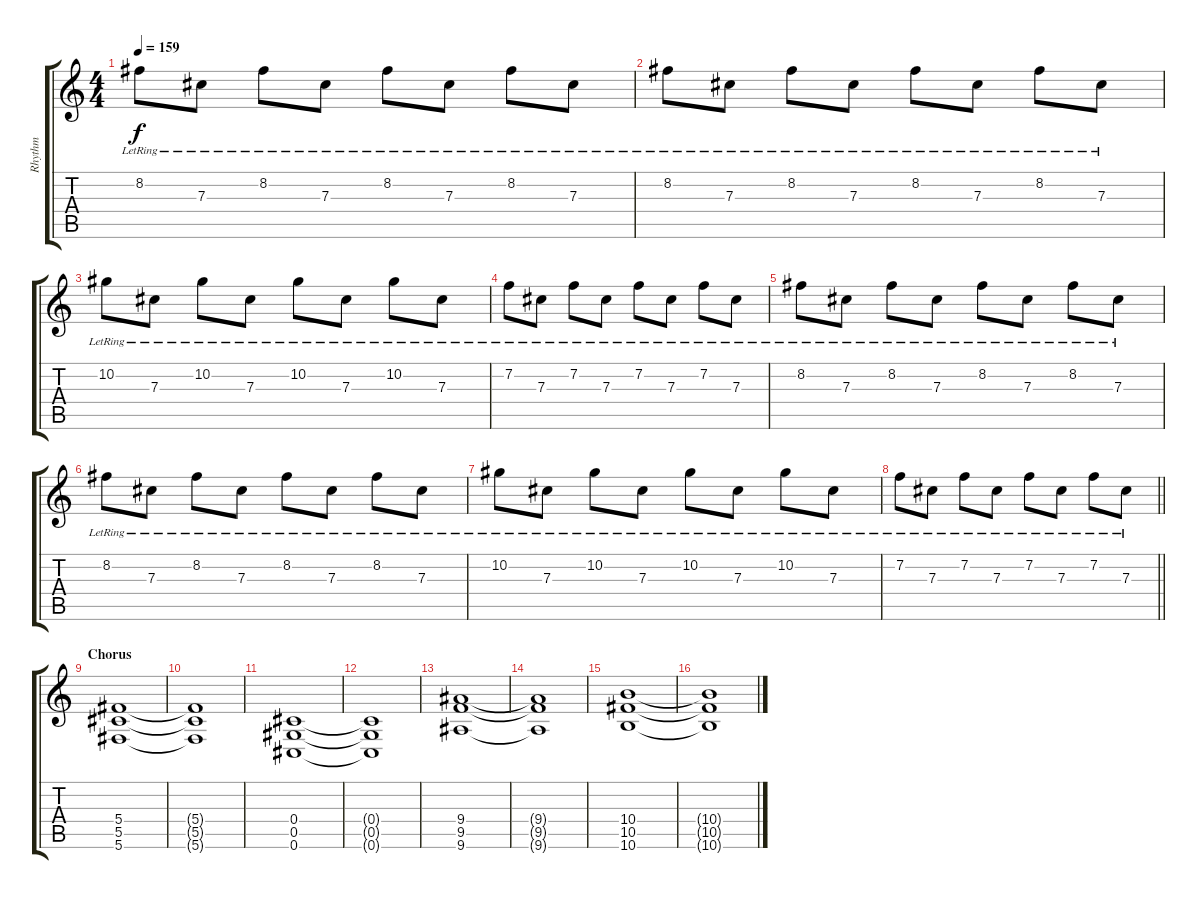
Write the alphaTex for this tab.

\track ("Rhythm" "Rhythm") {instrument distortionguitar}
\staff {score tabs}
\tuning (Eb4 Bb3 Gb3 Db3 Ab2 Db2) {hide}
\ts (4 4)
\tempo 159
\clef g2
\ks c
8.2{lr}.8{dy f} 7.3{lr}.8 8.2{lr}.8 7.3{lr}.8 8.2{lr}.8 7.3{lr}.8 8.2{lr}.8 7.3{lr}.8 |
8.2{lr}.8 7.3{lr}.8 8.2{lr}.8 7.3{lr}.8 8.2{lr}.8 7.3{lr}.8 8.2{lr}.8 7.3{lr}.8 |
10.2{lr}.8 7.3{lr}.8 10.2{lr}.8 7.3{lr}.8 10.2{lr}.8 7.3{lr}.8 10.2{lr}.8 7.3{lr}.8 |
7.2{lr}.8 7.3{lr}.8 7.2{lr}.8 7.3{lr}.8 7.2{lr}.8 7.3{lr}.8 7.2{lr}.8 7.3{lr}.8 |
8.2{lr}.8 7.3{lr}.8 8.2{lr}.8 7.3{lr}.8 8.2{lr}.8 7.3{lr}.8 8.2{lr}.8 7.3{lr}.8 |
8.2{lr}.8 7.3{lr}.8 8.2{lr}.8 7.3{lr}.8 8.2{lr}.8 7.3{lr}.8 8.2{lr}.8 7.3{lr}.8 |
10.2{lr}.8 7.3{lr}.8 10.2{lr}.8 7.3{lr}.8 10.2{lr}.8 7.3{lr}.8 10.2{lr}.8 7.3{lr}.8 |
\barLineRight lightlight
7.2{lr}.8 7.3{lr}.8 7.2{lr}.8 7.3{lr}.8 7.2{lr}.8 7.3{lr}.8 7.2{lr}.8 7.3{lr}.8 |
\section ("" "Chorus")
(5.4 5.5 5.6).1{volume 10} |
(5.4{t} 5.5{t} 5.6{t}).1 |
(0.4 0.5 0.6).1 |
(0.4{t} 0.5{t} 0.6{t}).1 |
(9.4 9.5 9.6).1 |
(9.4{t} 9.5{t} 9.6{t}).1 |
(10.4 10.5 10.6).1 |
(10.4{t} 10.5{t} 10.6{t}).1
